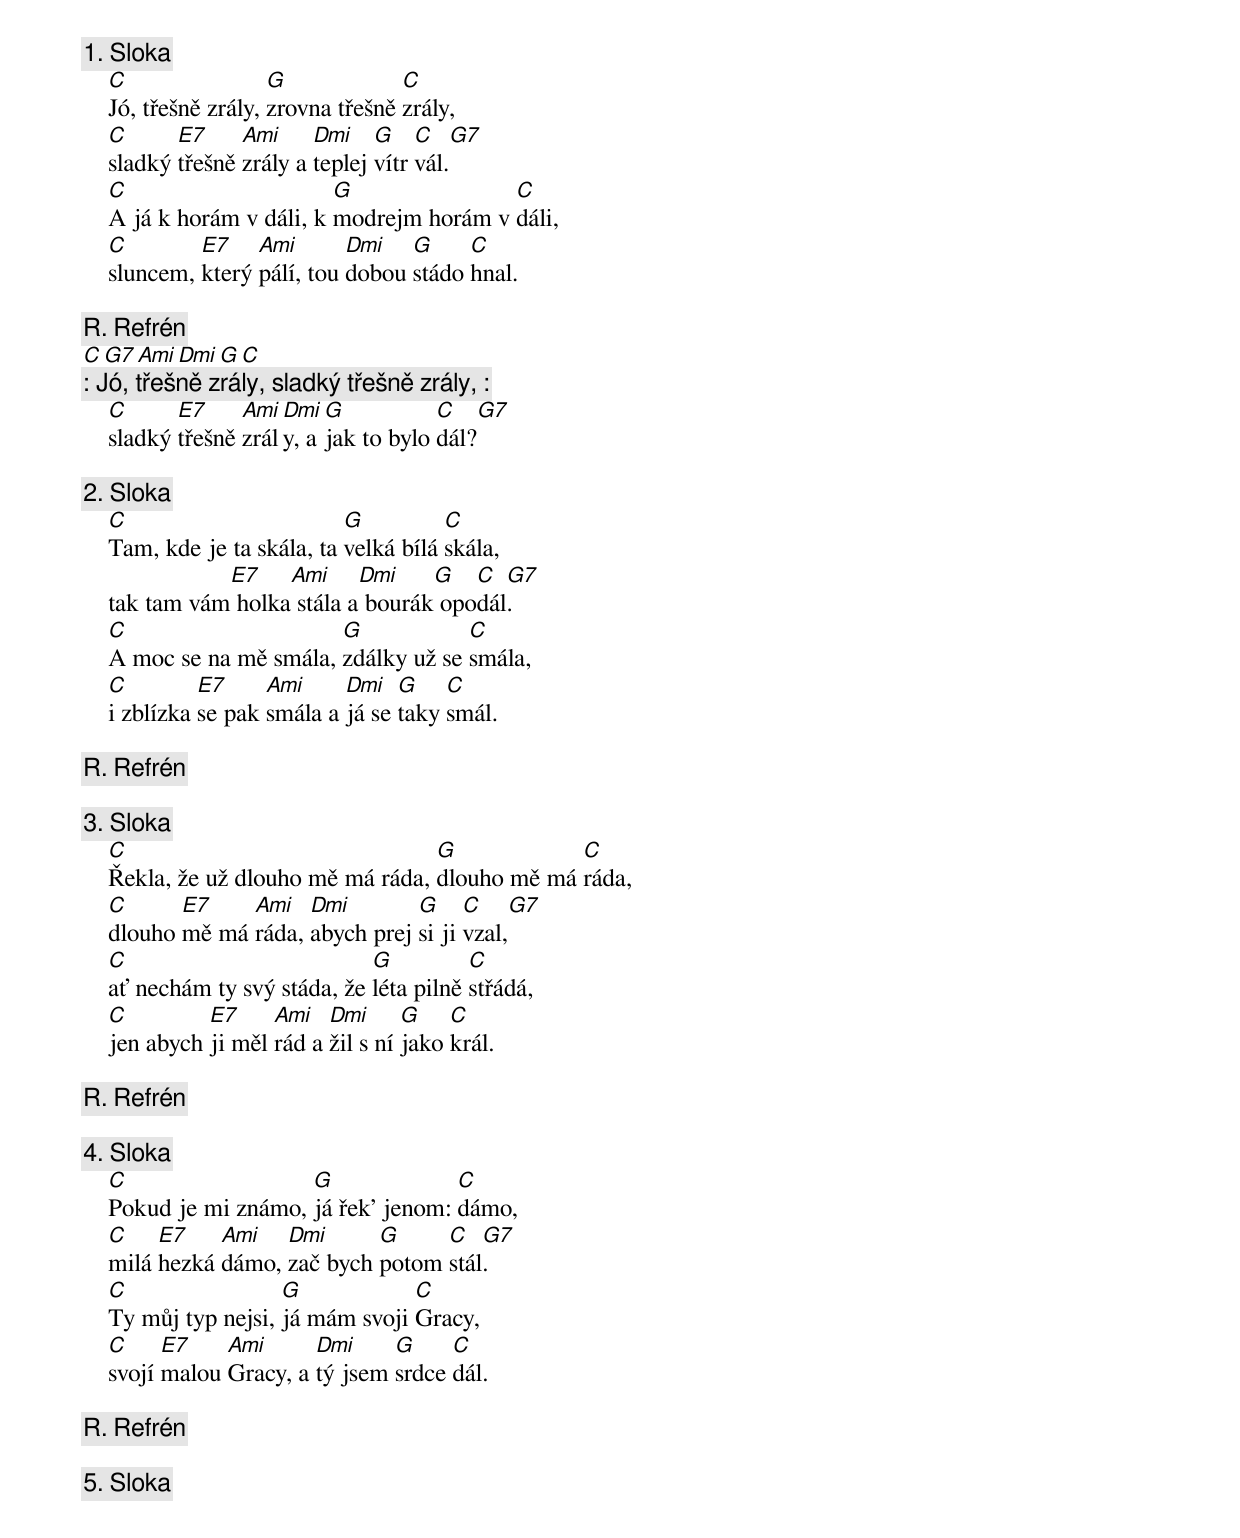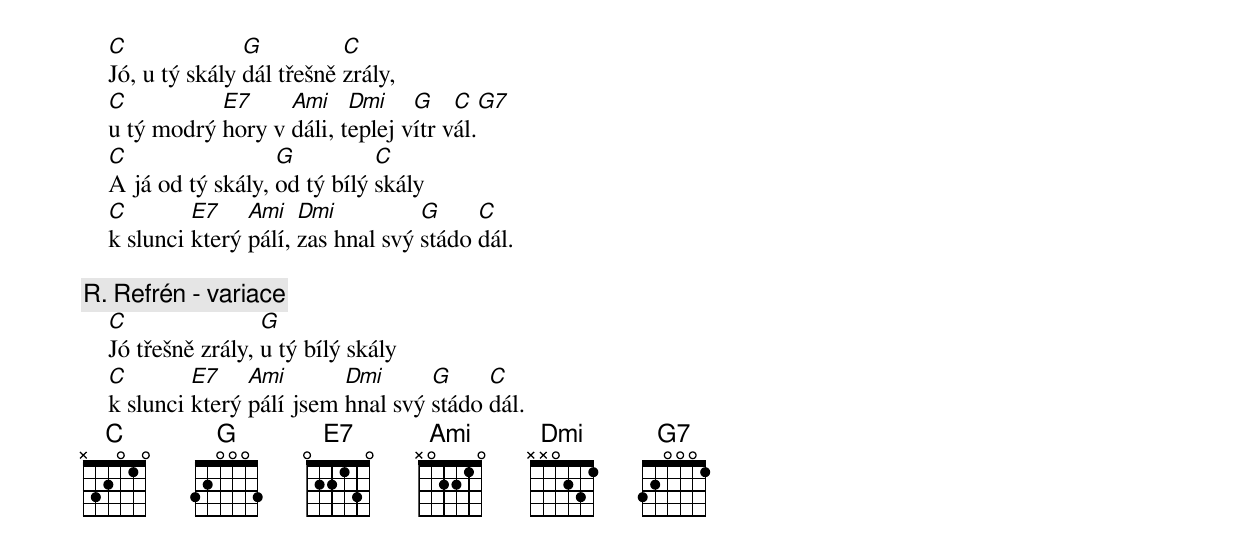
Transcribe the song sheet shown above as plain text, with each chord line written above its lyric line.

    [1. Sloka]
    C                 G             C
    Jó, třešně zrály, zrovna třešně zrály,
    C      E7     Ami     Dmi    G    C   G7
    sladký třešně zrály a teplej vítr vál.
    C                      G               C
    A já k horám v dáli, k modrejm horám v dáli,
    C        E7    Ami       Dmi   G     C
    sluncem, který pálí, tou dobou stádo hnal.

    [R. Refrén]
    C   G7     Ami    Dmi    G      C
    [: Jó, třešně zrály, sladký třešně zrály, :]
    C      E7     Ami Dmi  G           C   G7
    sladký třešně zrály, a jak to bylo dál?

    [2. Sloka]
    C                        G          C
    Tam, kde je ta skála, ta velká bílá skála,
               E7    Ami     Dmi    G   C  G7
    tak tam vám holka stála a bourák opodál.
    C                     G            C
    A moc se na mě smála, zdálky už se smála,
    C         E7     Ami     Dmi   G    C
    i zblízka se pak smála a já se taky smál.

    [R. Refrén]

    [3. Sloka]
    C                               G            C
    Řekla, že už dlouho mě má ráda, dlouho mě má ráda,
    C      E7    Ami   Dmi        G     C    G7
    dlouho mě má ráda, abych prej si ji vzal,
    C                          G          C
    ať nechám ty svý stáda, že léta pilně střádá,
    C         E7     Ami   Dmi      G    C
    jen abych ji měl rád a žil s ní jako král.

    [R. Refrén]

    [4. Sloka]
    C                  G              C
    Pokud je mi známo, já řek' jenom: dámo,
    C    E7    Ami   Dmi      G     C   G7
    milá hezká dámo, zač bych potom stál.
    C                 G            C
    Ty můj typ nejsi, já mám svoji Gracy,
    C     E7    Ami      Dmi     G     C
    svojí malou Gracy, a tý jsem srdce dál.

    [R. Refrén]

    [5. Sloka]
    C              G          C
    Jó, u tý skály dál třešně zrály,
    C          E7     Ami    Dmi    G    C   G7
    u tý modrý hory v dáli, teplej vítr vál.
    C                 G          C
    A já od tý skály, od tý bílý skály
    C        E7    Ami   Dmi          G     C
    k slunci který pálí, zas hnal svý stádo dál.

    [R. Refrén - variace]
    C                G
    Jó třešně zrály, u tý bílý skály
    C        E7    Ami       Dmi      G     C
    k slunci který pálí jsem hnal svý stádo dál.
